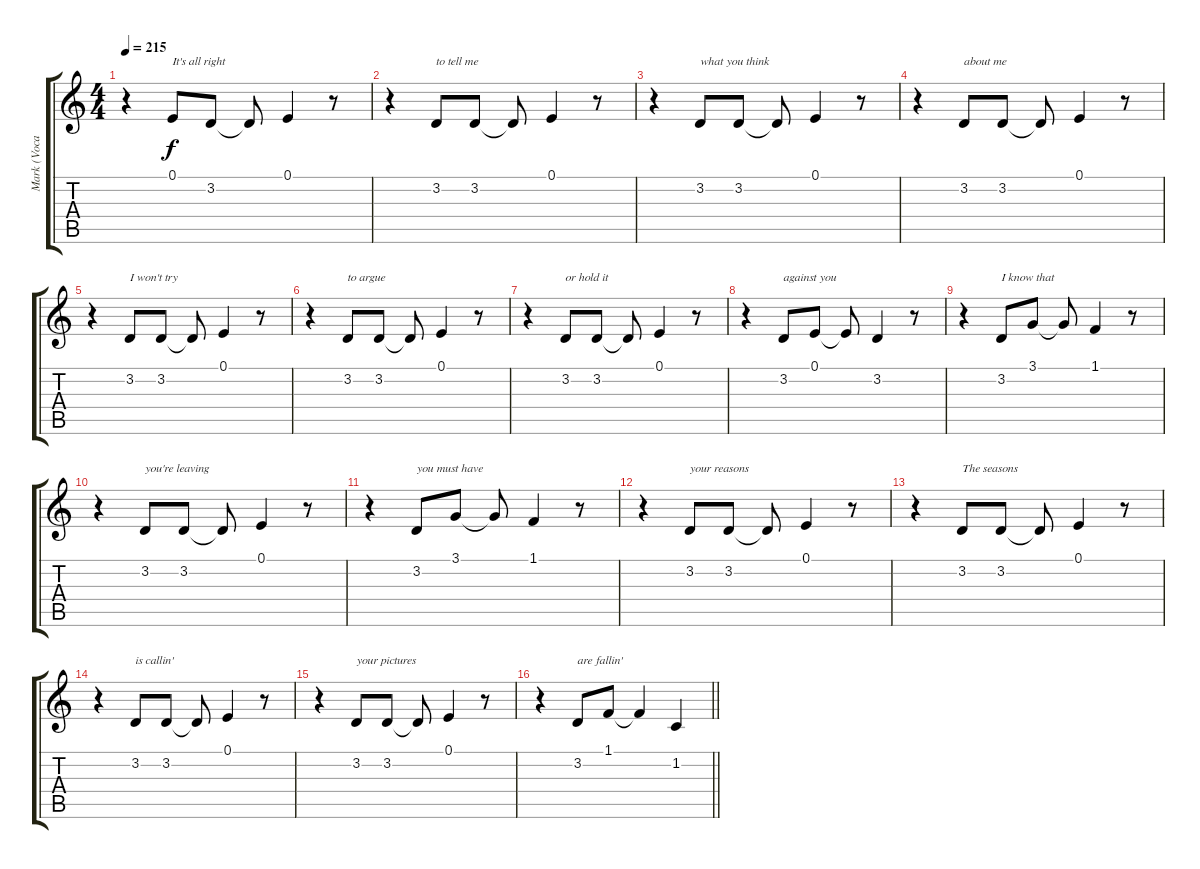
\track ("Mark (Vocals)" "Mark (Voca") {instrument oboe}
\staff {score tabs}
\tuning (E4 B3 G3 D3 A2 E2) {hide}
\ts (4 4)
\tempo 215
\clef g2
\ks c
r.4{dy f} 0.1.8{txt "It's all right"} 3.2.8 3.2{t}.8 0.1.4 r.8 |
r.4 3.2.8{txt "to tell me"} 3.2.8 3.2{t}.8 0.1.4 r.8 |
r.4 3.2.8{txt "what you think"} 3.2.8 3.2{t}.8 0.1.4 r.8 |
r.4 3.2.8{txt "about me"} 3.2.8 3.2{t}.8 0.1.4 r.8 |
r.4 3.2.8{txt "I won't try"} 3.2.8 3.2{t}.8 0.1.4 r.8 |
r.4 3.2.8{txt "to argue"} 3.2.8 3.2{t}.8 0.1.4 r.8 |
r.4 3.2.8{txt "or hold it"} 3.2.8 3.2{t}.8 0.1.4 r.8 |
r.4 3.2.8{txt "against you"} 0.1.8 0.1{t}.8 3.2.4 r.8 |
r.4 3.2.8{txt "I know that"} 3.1.8 3.1{t}.8 1.1.4 r.8 |
r.4 3.2.8{txt "you're leaving"} 3.2.8 3.2{t}.8 0.1.4 r.8 |
r.4 3.2.8{txt "you must have"} 3.1.8 3.1{t}.8 1.1.4 r.8 |
r.4 3.2.8{txt "your reasons"} 3.2.8 3.2{t}.8 0.1.4 r.8 |
r.4 3.2.8{txt "The seasons"} 3.2.8 3.2{t}.8 0.1.4 r.8 |
r.4 3.2.8{txt "is callin'"} 3.2.8 3.2{t}.8 0.1.4 r.8 |
r.4 3.2.8{txt "your pictures"} 3.2.8 3.2{t}.8 0.1.4 r.8 |
\barLineRight lightlight
r.4 3.2.8{txt "are fallin'"} 1.1.8 1.1{t}.4 1.2.4
